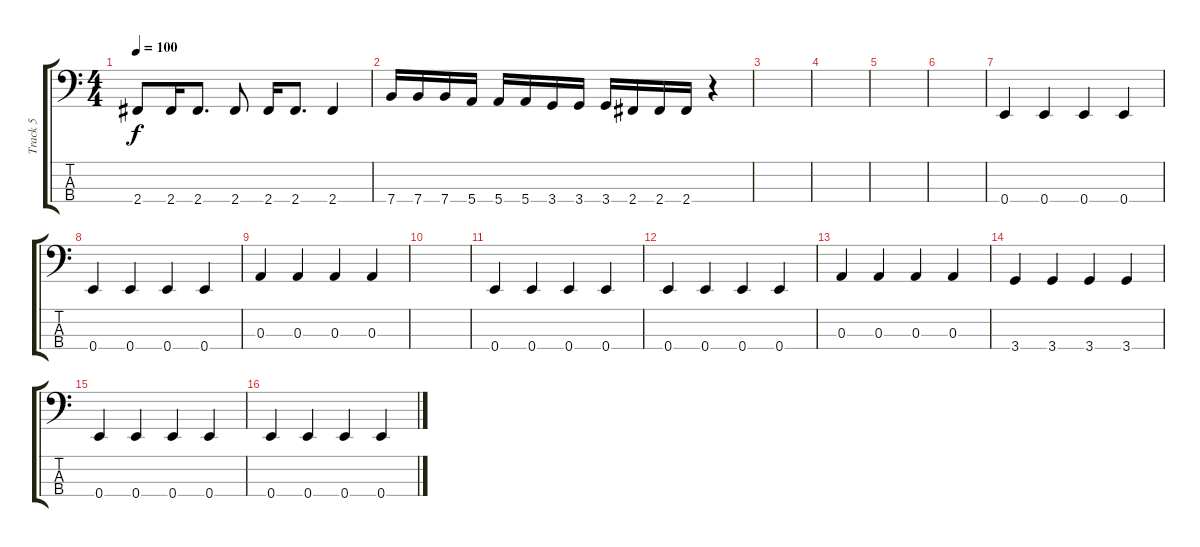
\track ("Track 5" "Track 5") {instrument electricbassfinger}
\staff {score tabs}
\tuning (G2 D2 A1 E1) {hide}
\ts (4 4)
\tempo 100
\clef f4
\ks c
2.4.8{dy f} 2.4.16 2.4.8{d} 2.4.8 2.4.16 2.4.8{d} 2.4.4 |
7.4.16 7.4.16 7.4.16 5.4.16 5.4.16 5.4.16 3.4.16 3.4.16 3.4.16 2.4.16 2.4.16 2.4.16 r.4 |
|
|
|
|
0.4.4 0.4.4 0.4.4 0.4.4 |
0.4.4 0.4.4 0.4.4 0.4.4 |
0.3.4 0.3.4 0.3.4 0.3.4 |
|
0.4.4 0.4.4 0.4.4 0.4.4 |
0.4.4 0.4.4 0.4.4 0.4.4 |
0.3.4 0.3.4 0.3.4 0.3.4 |
3.4.4 3.4.4 3.4.4 3.4.4 |
0.4.4 0.4.4 0.4.4 0.4.4 |
0.4.4 0.4.4 0.4.4 0.4.4
